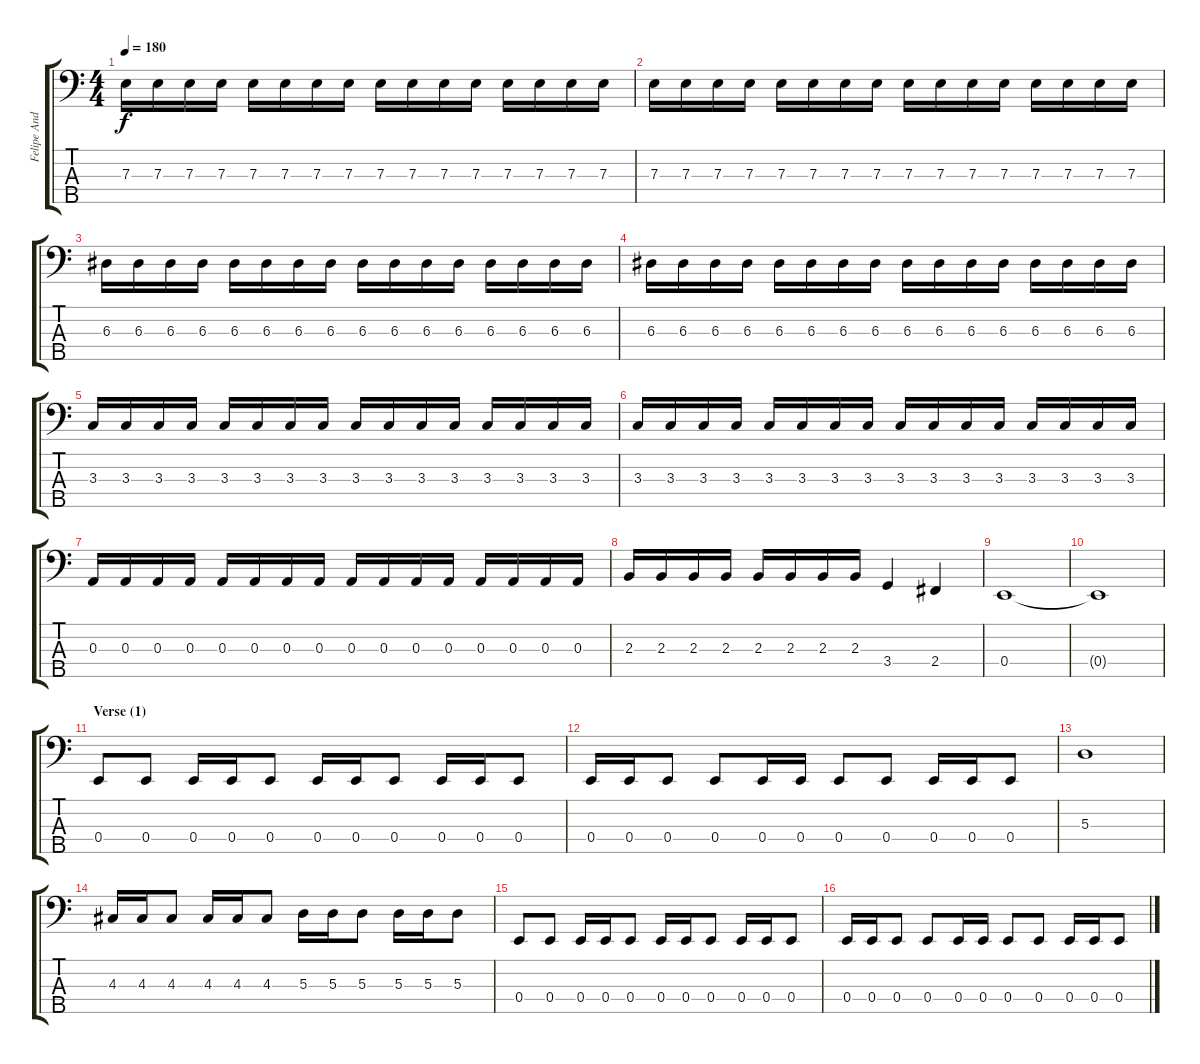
\track ("Felipe Andreoli" "Felipe And") {instrument electricbassfinger}
\staff {score tabs}
\tuning (G2 D2 A1 E1 B0) {hide}
\ts (4 4)
\tempo 180
\clef f4
\ks c
7.3.16{dy f} 7.3.16 7.3.16 7.3.16 7.3.16 7.3.16 7.3.16 7.3.16 7.3.16 7.3.16 7.3.16 7.3.16 7.3.16 7.3.16 7.3.16 7.3.16 |
7.3.16 7.3.16 7.3.16 7.3.16 7.3.16 7.3.16 7.3.16 7.3.16 7.3.16 7.3.16 7.3.16 7.3.16 7.3.16 7.3.16 7.3.16 7.3.16 |
6.3.16 6.3.16 6.3.16 6.3.16 6.3.16 6.3.16 6.3.16 6.3.16 6.3.16 6.3.16 6.3.16 6.3.16 6.3.16 6.3.16 6.3.16 6.3.16 |
6.3.16 6.3.16 6.3.16 6.3.16 6.3.16 6.3.16 6.3.16 6.3.16 6.3.16 6.3.16 6.3.16 6.3.16 6.3.16 6.3.16 6.3.16 6.3.16 |
3.3.16 3.3.16 3.3.16 3.3.16 3.3.16 3.3.16 3.3.16 3.3.16 3.3.16 3.3.16 3.3.16 3.3.16 3.3.16 3.3.16 3.3.16 3.3.16 |
3.3.16 3.3.16 3.3.16 3.3.16 3.3.16 3.3.16 3.3.16 3.3.16 3.3.16 3.3.16 3.3.16 3.3.16 3.3.16 3.3.16 3.3.16 3.3.16 |
0.3.16 0.3.16 0.3.16 0.3.16 0.3.16 0.3.16 0.3.16 0.3.16 0.3.16 0.3.16 0.3.16 0.3.16 0.3.16 0.3.16 0.3.16 0.3.16 |
2.3.16 2.3.16 2.3.16 2.3.16 2.3.16 2.3.16 2.3.16 2.3.16 3.4.4 2.4.4 |
0.4.1 |
0.4{t}.1 |
\section ("" "Verse (1)")
0.4.8 0.4.8 0.4.16 0.4.16 0.4.8 0.4.16 0.4.16 0.4.8 0.4.16 0.4.16 0.4.8 |
0.4.16 0.4.16 0.4.8 0.4.8 0.4.16 0.4.16 0.4.8 0.4.8 0.4.16 0.4.16 0.4.8 |
5.3.1 |
4.3.16 4.3.16 4.3.8 4.3.16 4.3.16 4.3.8 5.3.16 5.3.16 5.3.8 5.3.16 5.3.16 5.3.8 |
0.4.8 0.4.8 0.4.16 0.4.16 0.4.8 0.4.16 0.4.16 0.4.8 0.4.16 0.4.16 0.4.8 |
0.4.16 0.4.16 0.4.8 0.4.8 0.4.16 0.4.16 0.4.8 0.4.8 0.4.16 0.4.16 0.4.8
